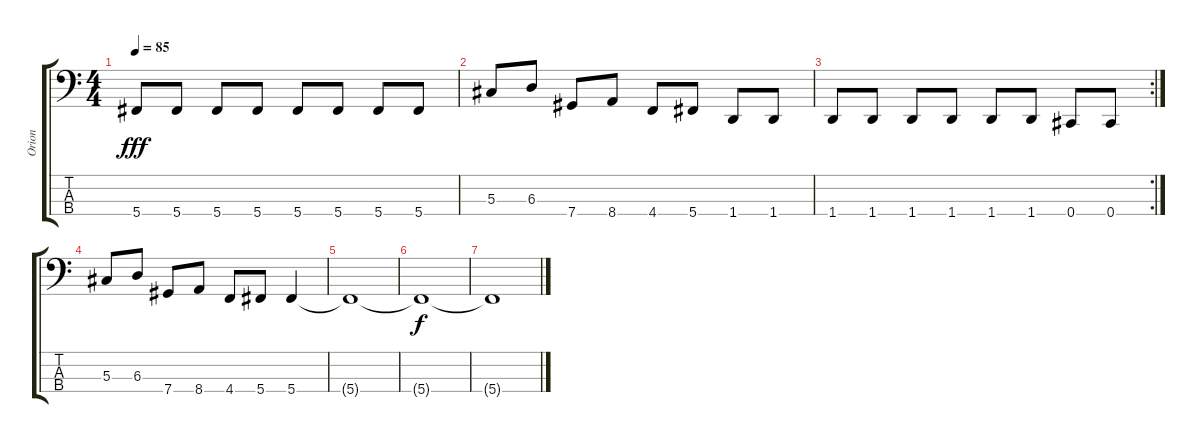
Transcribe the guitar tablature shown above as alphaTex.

\track ("Orion" "Orion") {instrument electricbasspick}
\staff {score tabs}
\tuning (Gb2 Db2 Ab1 Db1) {hide}
\ts (4 4)
\tempo 85
\clef f4
\ks c
5.4.8{dy fff} 5.4.8 5.4.8 5.4.8 5.4.8 5.4.8 5.4.8 5.4.8 |
5.3.8 6.3.8 7.4.8 8.4.8 4.4.8 5.4.8 1.4.8 1.4.8 |
\rc 2
1.4.8 1.4.8 1.4.8 1.4.8 1.4.8 1.4.8 0.4.8 0.4.8 |
5.3.8 6.3.8 7.4.8 8.4.8 4.4.8 5.4.8 5.4.4 |
5.4{t}.1 |
5.4{t}.1{dy f} |
5.4{t}.1
